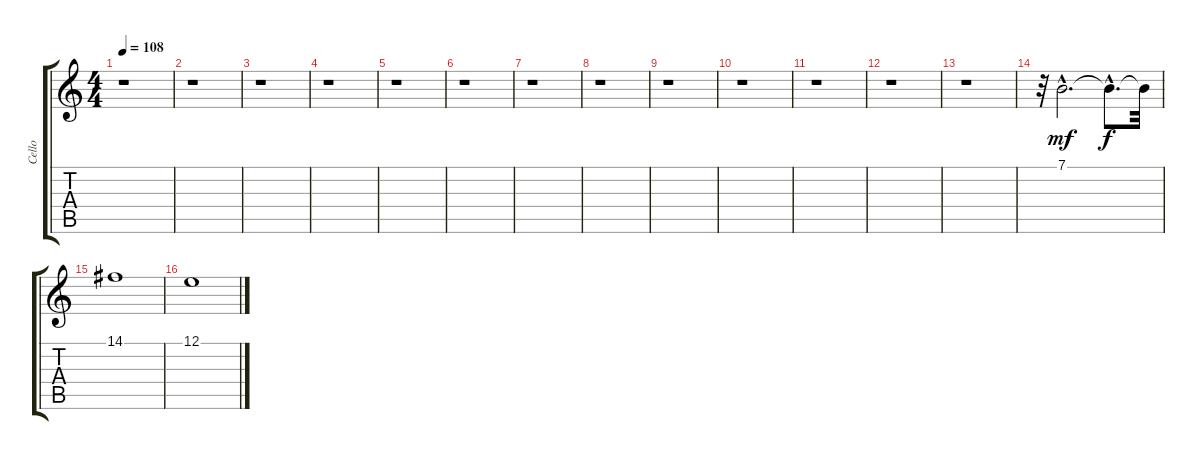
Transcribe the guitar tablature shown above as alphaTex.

\track ("Cello" "Cello") {instrument cello}
\staff {score tabs}
\tuning (E4 B3 G3 D3 A2 E2) {hide}
\ts (4 4)
\tempo 108
\clef g2
\ks c
r.1{dy f} |
r.1 |
r.1 |
r.1 |
r.1 |
r.1 |
r.1 |
r.1 |
r.1 |
r.1 |
r.1 |
r.1 |
r.1 |
r.32 7.1{hac}.2{d dy mf} 7.1{hac t}.8{d dy f} 7.1{t}.32 |
14.1.1 |
12.1.1
